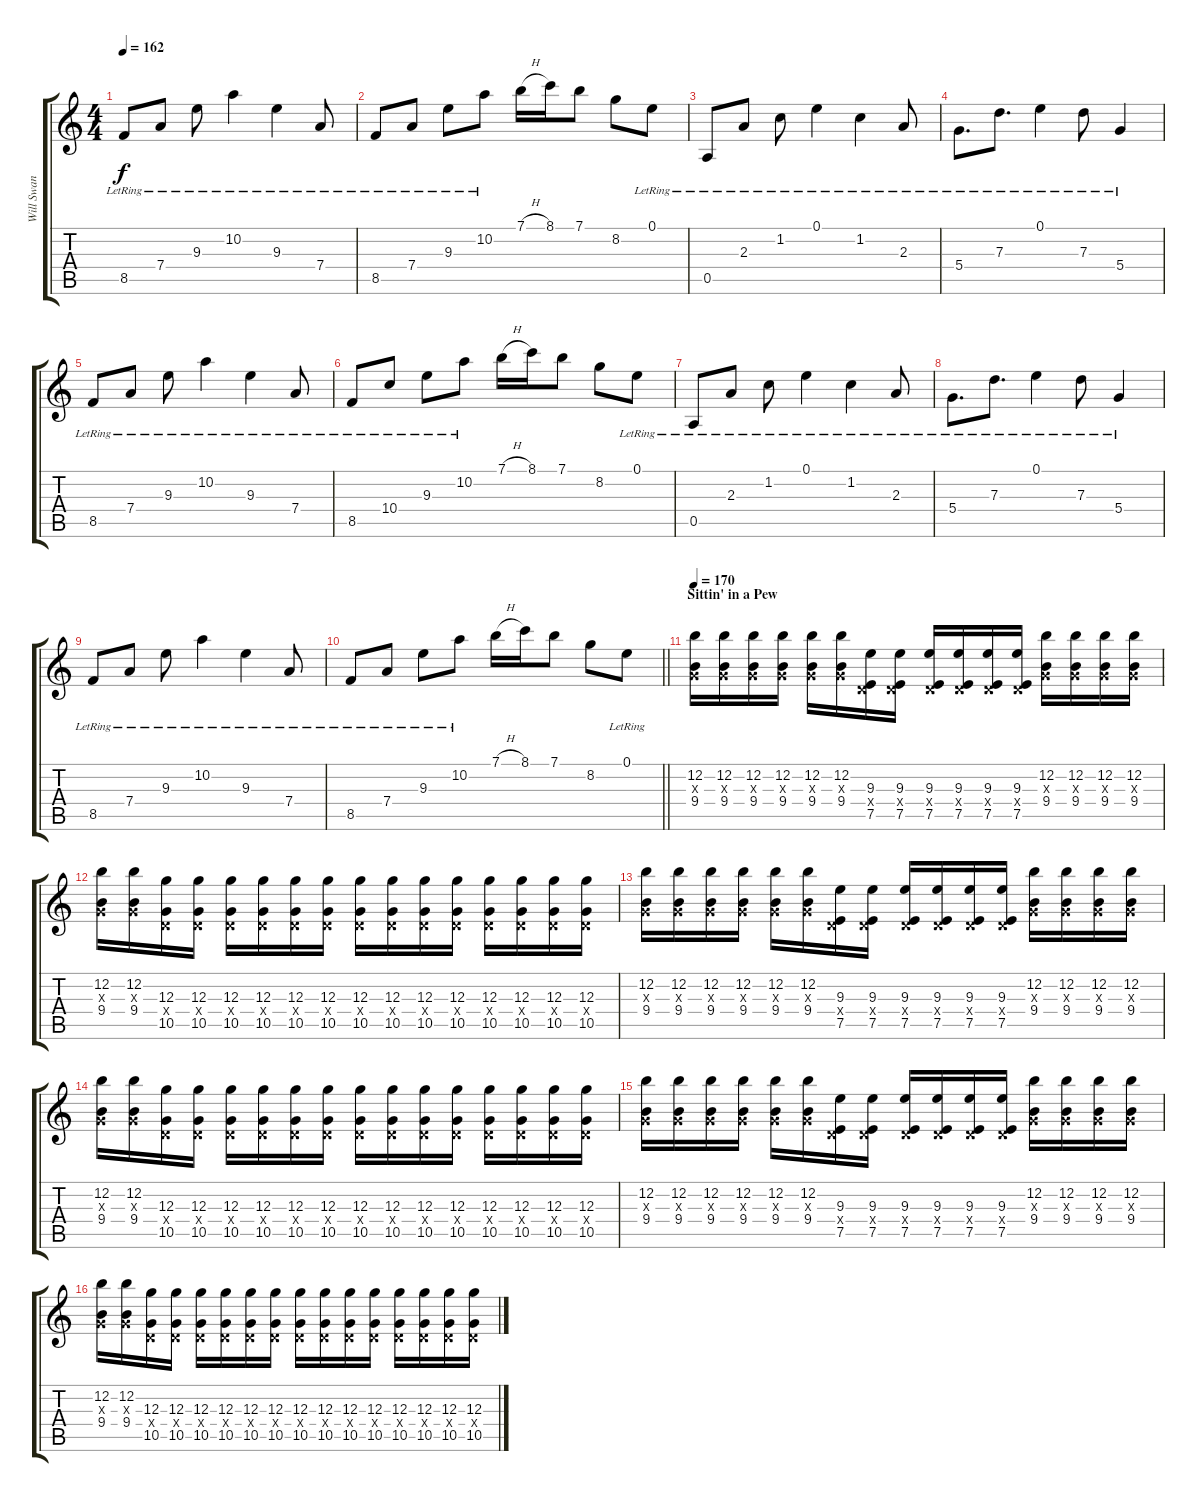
\track ("Will Swan 1" "Will Swan ") {instrument electricguitarclean}
\staff {score tabs}
\tuning (E4 B3 G3 D3 A2 D2) {hide}
\ts (4 4)
\tempo 162
\clef g2
\ks c
8.5{lr}.8{dy f} 7.4{lr}.8 9.3{lr}.8 10.2{lr}.4 9.3{lr}.4 7.4{lr}.8 |
8.5{lr}.8 7.4{lr}.8 9.3{lr}.8 10.2{lr}.8 7.1{h}.16 8.1.16 7.1.8 8.2.8 0.1{lr}.8 |
0.5{lr}.8 2.3{lr}.8 1.2{lr}.8 0.1{lr}.4 1.2{lr}.4 2.3{lr}.8 |
5.4{lr}.8{d} 7.3{lr}.8{d} 0.1{lr}.4 7.3{lr}.8 5.4{lr}.4 |
8.5{lr}.8 7.4{lr}.8 9.3{lr}.8 10.2{lr}.4 9.3{lr}.4 7.4{lr}.8 |
8.5{lr}.8 10.4{lr}.8 9.3{lr}.8 10.2{lr}.8 7.1{h}.16 8.1.16 7.1.8 8.2.8 0.1{lr}.8 |
0.5{lr}.8 2.3{lr}.8 1.2{lr}.8 0.1{lr}.4 1.2{lr}.4 2.3{lr}.8 |
5.4{lr}.8{d} 7.3{lr}.8{d} 0.1{lr}.4 7.3{lr}.8 5.4{lr}.4 |
8.5{lr}.8 7.4{lr}.8 9.3{lr}.8 10.2{lr}.4 9.3{lr}.4 7.4{lr}.8 |
\barLineRight lightlight
8.5{lr}.8 7.4{lr}.8 9.3{lr}.8 10.2{lr}.8 7.1{h}.16 8.1.16 7.1.8 8.2.8 0.1{lr}.8 |
\section ("" "Sittin' in a Pew")
\tempo 170
(12.2 0.3{x} 9.4).16{volume 13 instrument distortionguitar} (12.2 0.3{x} 9.4).16 (12.2 0.3{x} 9.4).16 (12.2 0.3{x} 9.4).16 (12.2 0.3{x} 9.4).16 (12.2 0.3{x} 9.4).16 (9.3 0.4{x} 7.5).16 (9.3 0.4{x} 7.5).16 (9.3 0.4{x} 7.5).16 (9.3 0.4{x} 7.5).16 (9.3 0.4{x} 7.5).16 (9.3 0.4{x} 7.5).16 (12.2 0.3{x} 9.4).16 (12.2 0.3{x} 9.4).16 (12.2 0.3{x} 9.4).16 (12.2 0.3{x} 9.4).16 |
(12.2 0.3{x} 9.4).16 (12.2 0.3{x} 9.4).16 (12.3 0.4{x} 10.5).16 (12.3 0.4{x} 10.5).16 (12.3 0.4{x} 10.5).16 (12.3 0.4{x} 10.5).16 (12.3 0.4{x} 10.5).16 (12.3 0.4{x} 10.5).16 (12.3 0.4{x} 10.5).16 (12.3 0.4{x} 10.5).16 (12.3 0.4{x} 10.5).16 (12.3 0.4{x} 10.5).16 (12.3 0.4{x} 10.5).16 (12.3 0.4{x} 10.5).16 (12.3 0.4{x} 10.5).16 (12.3 0.4{x} 10.5).16 |
(12.2 0.3{x} 9.4).16 (12.2 0.3{x} 9.4).16 (12.2 0.3{x} 9.4).16 (12.2 0.3{x} 9.4).16 (12.2 0.3{x} 9.4).16 (12.2 0.3{x} 9.4).16 (9.3 0.4{x} 7.5).16 (9.3 0.4{x} 7.5).16 (9.3 0.4{x} 7.5).16 (9.3 0.4{x} 7.5).16 (9.3 0.4{x} 7.5).16 (9.3 0.4{x} 7.5).16 (12.2 0.3{x} 9.4).16 (12.2 0.3{x} 9.4).16 (12.2 0.3{x} 9.4).16 (12.2 0.3{x} 9.4).16 |
(12.2 0.3{x} 9.4).16 (12.2 0.3{x} 9.4).16 (12.3 0.4{x} 10.5).16 (12.3 0.4{x} 10.5).16 (12.3 0.4{x} 10.5).16 (12.3 0.4{x} 10.5).16 (12.3 0.4{x} 10.5).16 (12.3 0.4{x} 10.5).16 (12.3 0.4{x} 10.5).16 (12.3 0.4{x} 10.5).16 (12.3 0.4{x} 10.5).16 (12.3 0.4{x} 10.5).16 (12.3 0.4{x} 10.5).16 (12.3 0.4{x} 10.5).16 (12.3 0.4{x} 10.5).16 (12.3 0.4{x} 10.5).16 |
(12.2 0.3{x} 9.4).16 (12.2 0.3{x} 9.4).16 (12.2 0.3{x} 9.4).16 (12.2 0.3{x} 9.4).16 (12.2 0.3{x} 9.4).16 (12.2 0.3{x} 9.4).16 (9.3 0.4{x} 7.5).16 (9.3 0.4{x} 7.5).16 (9.3 0.4{x} 7.5).16 (9.3 0.4{x} 7.5).16 (9.3 0.4{x} 7.5).16 (9.3 0.4{x} 7.5).16 (12.2 0.3{x} 9.4).16 (12.2 0.3{x} 9.4).16 (12.2 0.3{x} 9.4).16 (12.2 0.3{x} 9.4).16 |
(12.2 0.3{x} 9.4).16 (12.2 0.3{x} 9.4).16 (12.3 0.4{x} 10.5).16 (12.3 0.4{x} 10.5).16 (12.3 0.4{x} 10.5).16 (12.3 0.4{x} 10.5).16 (12.3 0.4{x} 10.5).16 (12.3 0.4{x} 10.5).16 (12.3 0.4{x} 10.5).16 (12.3 0.4{x} 10.5).16 (12.3 0.4{x} 10.5).16 (12.3 0.4{x} 10.5).16 (12.3 0.4{x} 10.5).16 (12.3 0.4{x} 10.5).16 (12.3 0.4{x} 10.5).16 (12.3 0.4{x} 10.5).16
